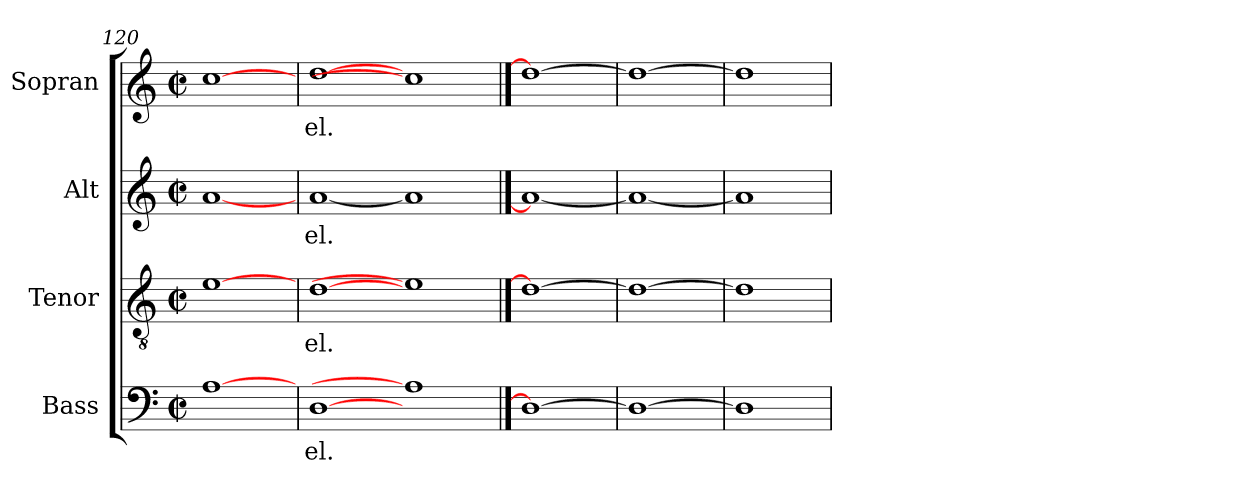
**kern	**text	**kern	**text	**kern	**text	**kern	**text
*part4	*part4	*part3	*part3	*part2	*part2	*part1	*part1
*staff4	*staff4	*staff3	*staff3	*staff2	*staff2	*staff1	*staff1
*I"Bass	*	*I"Tenor	*	*I"Alt	*	*I"Sopran	*
*	*	*I'Tenor	*	*	*	*	*
*clefF4	*	*clefGv2	*	*clefG2	*	*clefG2	*
*	*	*ITrd7c12	*	*	*	*	*
*k[]	*	*k[]	*	*k[]	*	*k[]	*
*M2/2	*	*M2/2	*	*M2/2	*	*M2/2	*
*met(c|)	*	*met(c|)	*	*met(c|)	*	*met(c|)	*
=120	=120	=120	=120	=120	=120	=120	=120
[1Ai	.	[1Ei	.	[1ai	.	[1cci	.
=121	=121	=121	=121	=121	=121	=121	=121
!	!LO:LY:b:color=#000000	!	!	!	!	!	!
!	!	!	!LO:LY:b:color=#000000	!	!	!	!
!	!	!	!	!	!LO:LY:b:color=#000000	!	!
!	!	!	!	!	!	!	!LO:LY:b:color=#000000
[1Di	-el.	[1Di	-el.	[1ai	-el.	[1ddi	-el.
1Ai]	.	1Ei]	.	1ai]	.	1cci]	.
==122	==122	==122	==122	==122	==122	==122	==122
1Di_	.	1Di_	.	1ai_	.	1ddi_	.
=123	=123	=123	=123	=123	=123	=123	=123
1Di_	.	1Di_	.	1ai_	.	1ddi_	.
=124	=124	=124	=124	=124	=124	=124	=124
1Di]	.	1Di]	.	1ai]	.	1ddi]	.
=	=	=	=	=	=	=	=
*-	*-	*-	*-	*-	*-	*-	*-
